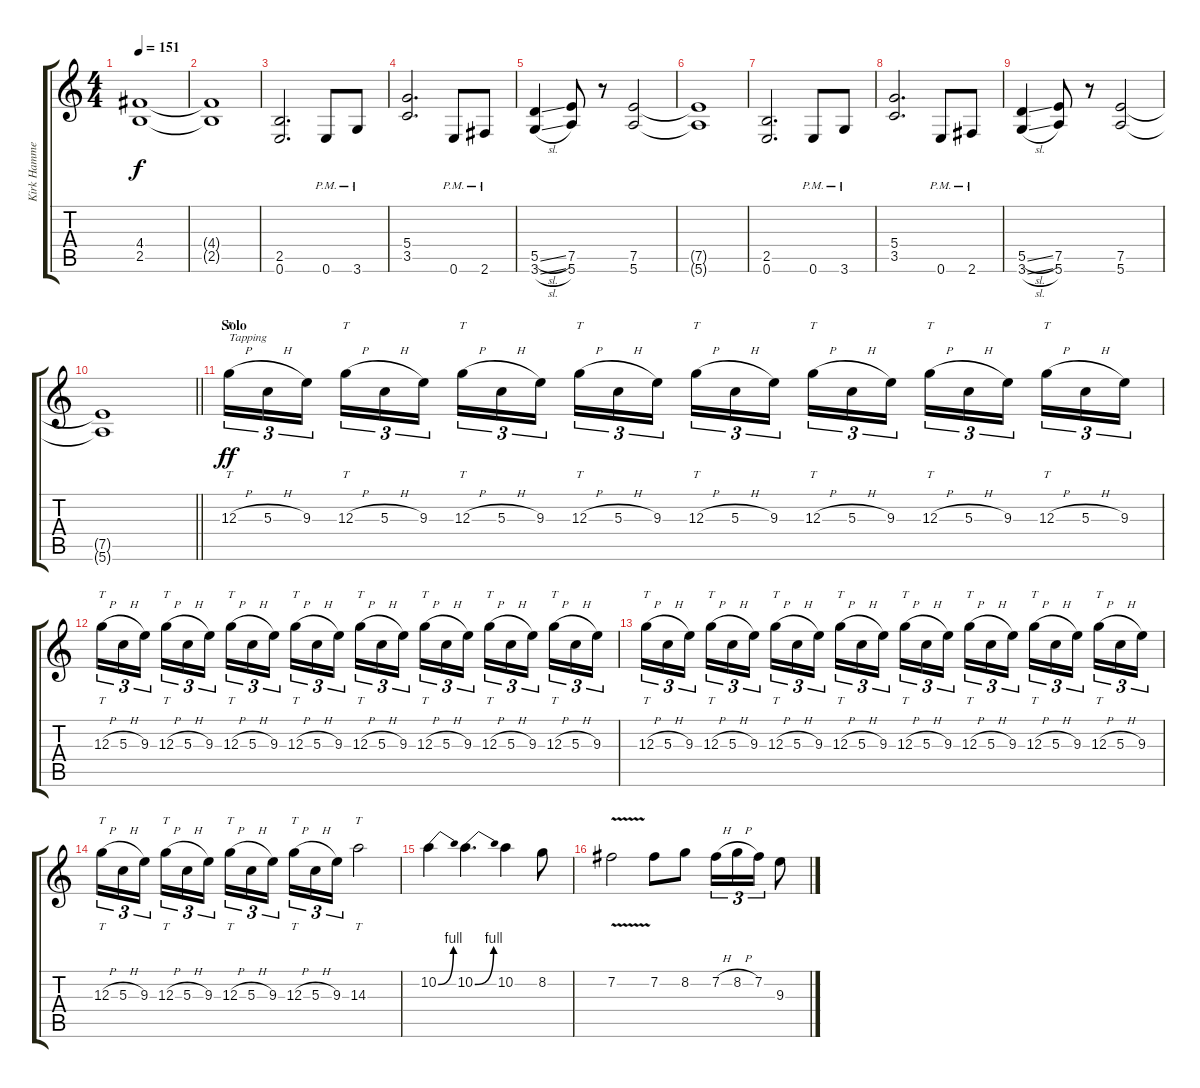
\track ("Kirk Hammet" "Kirk Hamme") {instrument distortionguitar}
\staff {score tabs}
\tuning (E4 B3 G3 D3 A2 E2) {hide}
\ts (4 4)
\tempo 151
\clef g2
\ks c
(4.4 2.5).1{dy f} |
(4.4{t} 2.5{t}).1 |
(2.5 0.6).2{d} 0.6{pm}.8 3.6{pm}.8 |
(5.4 3.5).2{d} 0.6{pm}.8 2.6{pm}.8 |
(5.5{sl} 3.6{sl}).4 (7.5 5.6).8 r.8 (7.5 5.6).2 |
(7.5{t} 5.6{t}).1 |
(2.5 0.6).2{d} 0.6{pm}.8 3.6{pm}.8 |
(5.4 3.5).2{d} 0.6{pm}.8 2.6{pm}.8 |
(5.5{sl} 3.6{sl}).4 (7.5 5.6).8 r.8 (7.5 5.6).2 |
\barLineRight lightlight
(7.5{t} 5.6{t}).1 |
\section ("" "Solo")
12.3{h}.16{tt tu (3 2) txt "Tapping" dy ff volume 15 balance 8} 5.3{h}.16{tu (3 2)} 9.3.16{tu (3 2) beam splitsecondary} 12.3{h}.16{tt tu (3 2)} 5.3{h}.16{tu (3 2)} 9.3.16{tu (3 2)} 12.3{h}.16{tt tu (3 2)} 5.3{h}.16{tu (3 2)} 9.3.16{tu (3 2) beam splitsecondary} 12.3{h}.16{tt tu (3 2)} 5.3{h}.16{tu (3 2)} 9.3.16{tu (3 2)} 12.3{h}.16{tt tu (3 2)} 5.3{h}.16{tu (3 2)} 9.3.16{tu (3 2) beam splitsecondary} 12.3{h}.16{tt tu (3 2)} 5.3{h}.16{tu (3 2)} 9.3.16{tu (3 2)} 12.3{h}.16{tt tu (3 2)} 5.3{h}.16{tu (3 2)} 9.3.16{tu (3 2) beam splitsecondary} 12.3{h}.16{tt tu (3 2)} 5.3{h}.16{tu (3 2)} 9.3.16{tu (3 2)} |
12.3{h}.16{tt tu (3 2)} 5.3{h}.16{tu (3 2)} 9.3.16{tu (3 2) beam splitsecondary} 12.3{h}.16{tt tu (3 2)} 5.3{h}.16{tu (3 2)} 9.3.16{tu (3 2)} 12.3{h}.16{tt tu (3 2)} 5.3{h}.16{tu (3 2)} 9.3.16{tu (3 2) beam splitsecondary} 12.3{h}.16{tt tu (3 2)} 5.3{h}.16{tu (3 2)} 9.3.16{tu (3 2)} 12.3{h}.16{tt tu (3 2)} 5.3{h}.16{tu (3 2)} 9.3.16{tu (3 2) beam splitsecondary} 12.3{h}.16{tt tu (3 2)} 5.3{h}.16{tu (3 2)} 9.3.16{tu (3 2)} 12.3{h}.16{tt tu (3 2)} 5.3{h}.16{tu (3 2)} 9.3.16{tu (3 2) beam splitsecondary} 12.3{h}.16{tt tu (3 2)} 5.3{h}.16{tu (3 2)} 9.3.16{tu (3 2)} |
12.3{h}.16{tt tu (3 2)} 5.3{h}.16{tu (3 2)} 9.3.16{tu (3 2) beam splitsecondary} 12.3{h}.16{tt tu (3 2)} 5.3{h}.16{tu (3 2)} 9.3.16{tu (3 2)} 12.3{h}.16{tt tu (3 2)} 5.3{h}.16{tu (3 2)} 9.3.16{tu (3 2) beam splitsecondary} 12.3{h}.16{tt tu (3 2)} 5.3{h}.16{tu (3 2)} 9.3.16{tu (3 2)} 12.3{h}.16{tt tu (3 2)} 5.3{h}.16{tu (3 2)} 9.3.16{tu (3 2) beam splitsecondary} 12.3{h}.16{tt tu (3 2)} 5.3{h}.16{tu (3 2)} 9.3.16{tu (3 2)} 12.3{h}.16{tt tu (3 2)} 5.3{h}.16{tu (3 2)} 9.3.16{tu (3 2) beam splitsecondary} 12.3{h}.16{tt tu (3 2)} 5.3{h}.16{tu (3 2)} 9.3.16{tu (3 2)} |
12.3{h}.16{tt tu (3 2)} 5.3{h}.16{tu (3 2)} 9.3.16{tu (3 2) beam splitsecondary} 12.3{h}.16{tt tu (3 2)} 5.3{h}.16{tu (3 2)} 9.3.16{tu (3 2)} 12.3{h}.16{tt tu (3 2)} 5.3{h}.16{tu (3 2)} 9.3.16{tu (3 2) beam splitsecondary} 12.3{h}.16{tt tu (3 2)} 5.3{h}.16{tu (3 2)} 9.3.16{tu (3 2)} 14.3.2{tt} |
10.2{be (bend 0 0 60 4)}.4 10.2{be (bend 0 0 60 4)}.4{d} 10.2.4 8.2.8 |
7.2{v}.2 7.2.8 8.2.8 7.2{h}.16{tu (3 2)} 8.2{h}.16{tu (3 2)} 7.2.16{tu (3 2)} 9.3.8
